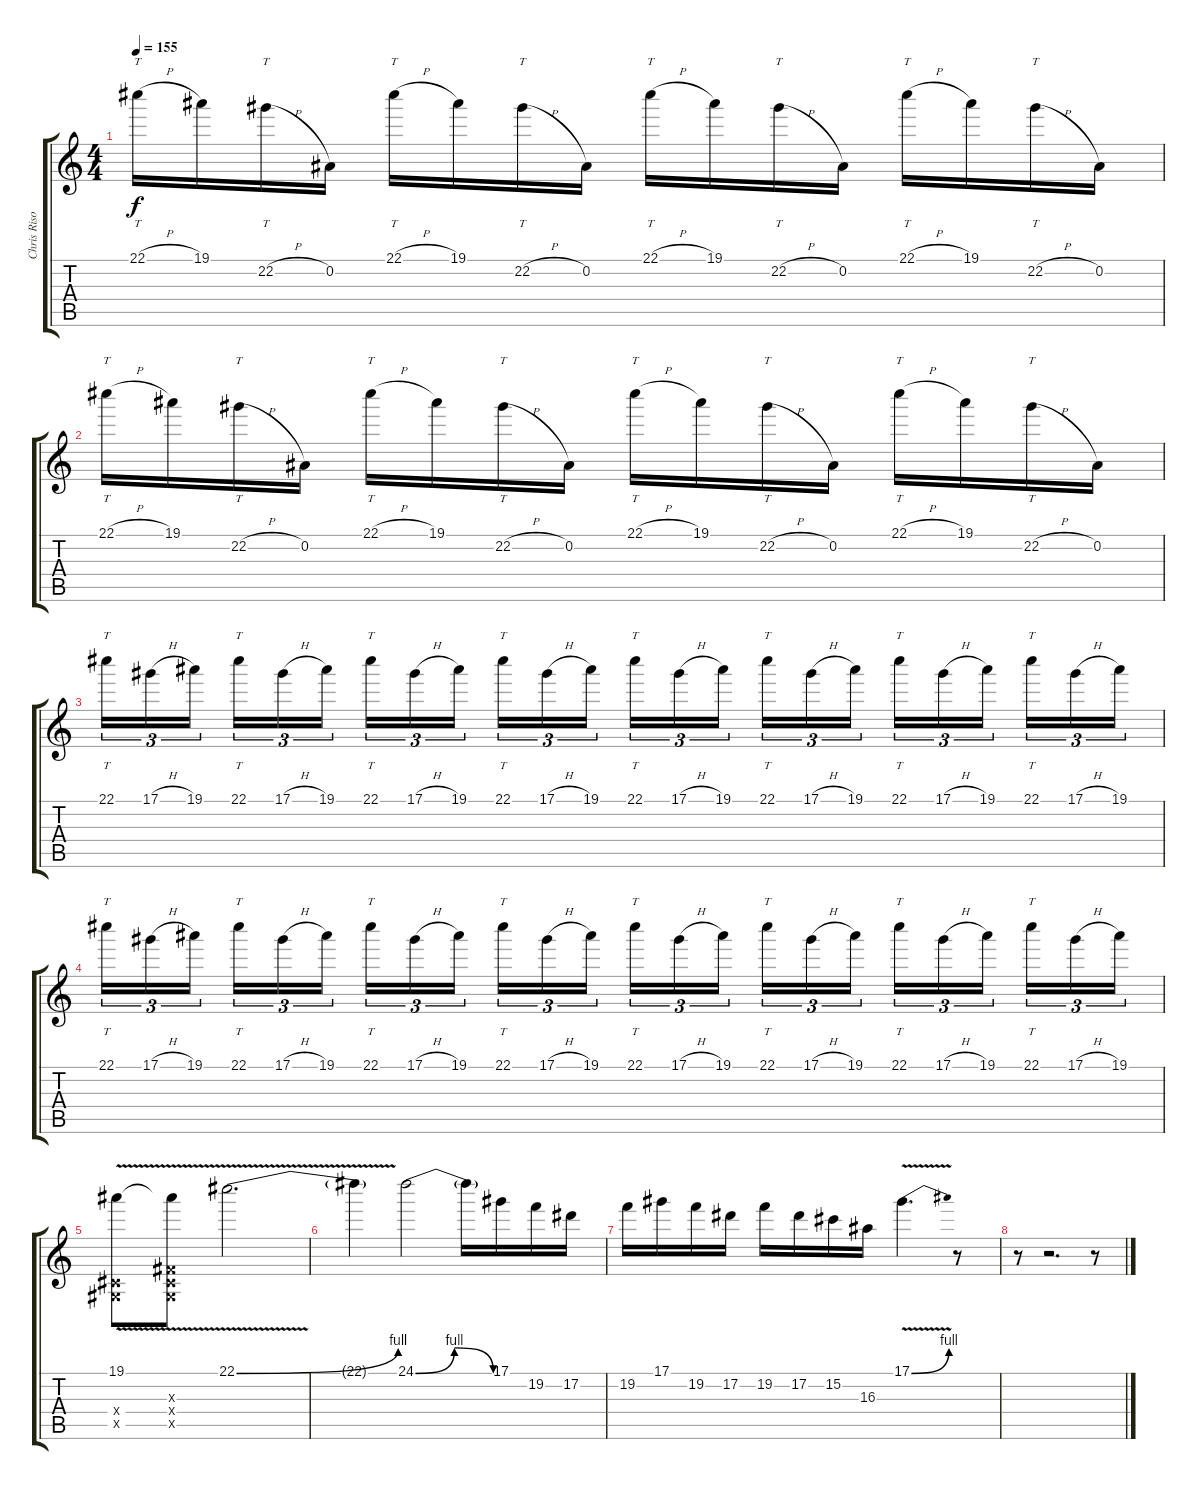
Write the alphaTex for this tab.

\track ("Chris Risola - Lead" "Chris Riso") {instrument distortionguitar}
\staff {score tabs}
\tuning (Eb4 Bb3 Gb3 Db3 Ab2 Eb2) {hide}
\ts (4 4)
\tempo 155
\clef g2
\ks c
22.1{h}.16{tt dy f} 19.1.16 22.2{h}.16{tt} 0.2.16 22.1{h}.16{tt} 19.1.16 22.2{h}.16{tt} 0.2.16 22.1{h}.16{tt} 19.1.16 22.2{h}.16{tt} 0.2.16 22.1{h}.16{tt} 19.1.16 22.2{h}.16{tt} 0.2.16 |
22.1{h}.16{tt} 19.1.16 22.2{h}.16{tt} 0.2.16 22.1{h}.16{tt} 19.1.16 22.2{h}.16{tt} 0.2.16 22.1{h}.16{tt} 19.1.16 22.2{h}.16{tt} 0.2.16 22.1{h}.16{tt} 19.1.16 22.2{h}.16{tt} 0.2.16 |
22.1.16{tt tu (3 2)} 17.1{h}.16{tu (3 2)} 19.1.16{tu (3 2) beam splitsecondary} 22.1.16{tt tu (3 2)} 17.1{h}.16{tu (3 2)} 19.1.16{tu (3 2)} 22.1.16{tt tu (3 2)} 17.1{h}.16{tu (3 2)} 19.1.16{tu (3 2) beam splitsecondary} 22.1.16{tt tu (3 2)} 17.1{h}.16{tu (3 2)} 19.1.16{tu (3 2)} 22.1.16{tt tu (3 2)} 17.1{h}.16{tu (3 2)} 19.1.16{tu (3 2) beam splitsecondary} 22.1.16{tt tu (3 2)} 17.1{h}.16{tu (3 2)} 19.1.16{tu (3 2)} 22.1.16{tt tu (3 2)} 17.1{h}.16{tu (3 2)} 19.1.16{tu (3 2) beam splitsecondary} 22.1.16{tt tu (3 2)} 17.1{h}.16{tu (3 2)} 19.1.16{tu (3 2)} |
22.1.16{tt tu (3 2)} 17.1{h}.16{tu (3 2)} 19.1.16{tu (3 2) beam splitsecondary} 22.1.16{tt tu (3 2)} 17.1{h}.16{tu (3 2)} 19.1.16{tu (3 2)} 22.1.16{tt tu (3 2)} 17.1{h}.16{tu (3 2)} 19.1.16{tu (3 2) beam splitsecondary} 22.1.16{tt tu (3 2)} 17.1{h}.16{tu (3 2)} 19.1.16{tu (3 2)} 22.1.16{tt tu (3 2)} 17.1{h}.16{tu (3 2)} 19.1.16{tu (3 2) beam splitsecondary} 22.1.16{tt tu (3 2)} 17.1{h}.16{tu (3 2)} 19.1.16{tu (3 2)} 22.1.16{tt tu (3 2)} 17.1{h}.16{tu (3 2)} 19.1.16{tu (3 2) beam splitsecondary} 22.1.16{tt tu (3 2)} 17.1{h}.16{tu (3 2)} 19.1.16{tu (3 2)} |
(19.1{v} 0.4{x} 0.5{x}).8 (19.1{t} 0.3{x} 0.4{x} 0.5{x}).8 22.1{be (bend 0 0 60 4) v}.2{d} |
22.1{t}.4 24.1{be (bendrelease 0 0 15 4 31 4 60 0)}.2 24.1{t}.16 17.1.16 19.2.16 17.2.16 |
19.2.16 17.1.16 19.2.16 17.2.16 19.2.16 17.2.16 15.2.16 16.3.16 17.1{be (bend 0 0 60 4) v}.4{d} r.8 |
r.8 r.2{d} r.8
